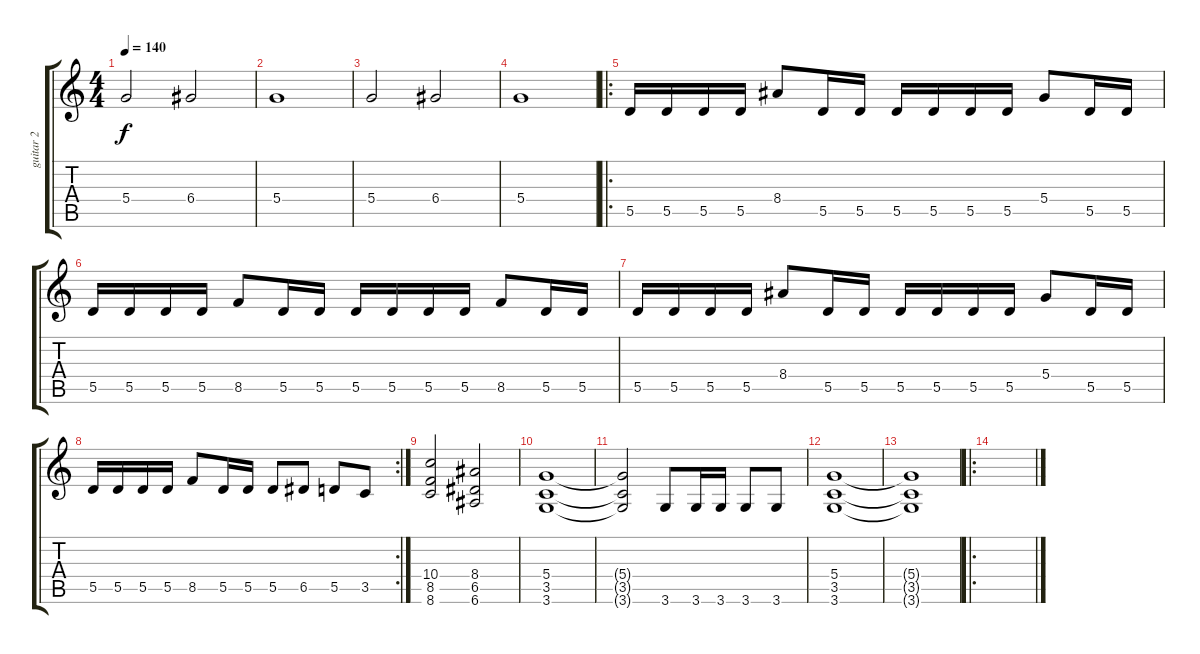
\track ("guitar 2" "guitar 2") {instrument overdrivenguitar}
\staff {score tabs}
\tuning (E4 B3 G3 D3 A2 E2) {hide}
\ts (4 4)
\tempo 140
\clef g2
\ks c
5.4.2{dy f} 6.4.2 |
5.4.1 |
5.4.2 6.4.2 |
5.4.1 |
\ro
5.5.16 5.5.16 5.5.16 5.5.16 8.4.8 5.5.16 5.5.16 5.5.16 5.5.16 5.5.16 5.5.16 5.4.8 5.5.16 5.5.16 |
5.5.16 5.5.16 5.5.16 5.5.16 8.5.8 5.5.16 5.5.16 5.5.16 5.5.16 5.5.16 5.5.16 8.5.8 5.5.16 5.5.16 |
5.5.16 5.5.16 5.5.16 5.5.16 8.4.8 5.5.16 5.5.16 5.5.16 5.5.16 5.5.16 5.5.16 5.4.8 5.5.16 5.5.16 |
\rc 2
5.5.16 5.5.16 5.5.16 5.5.16 8.5.8 5.5.16 5.5.16 5.5.8 6.5.8 5.5.8 3.5.8 |
(10.4 8.5 8.6).2 (8.4 6.5 6.6).2 |
(5.4 3.5 3.6).1 |
(5.4{t} 3.5{t} 3.6{t}).2 3.6.8 3.6.16 3.6.16 3.6.8 3.6.8 |
(5.4 3.5 3.6).1 |
(5.4{t} 3.5{t} 3.6{t}).1 |
\ro
